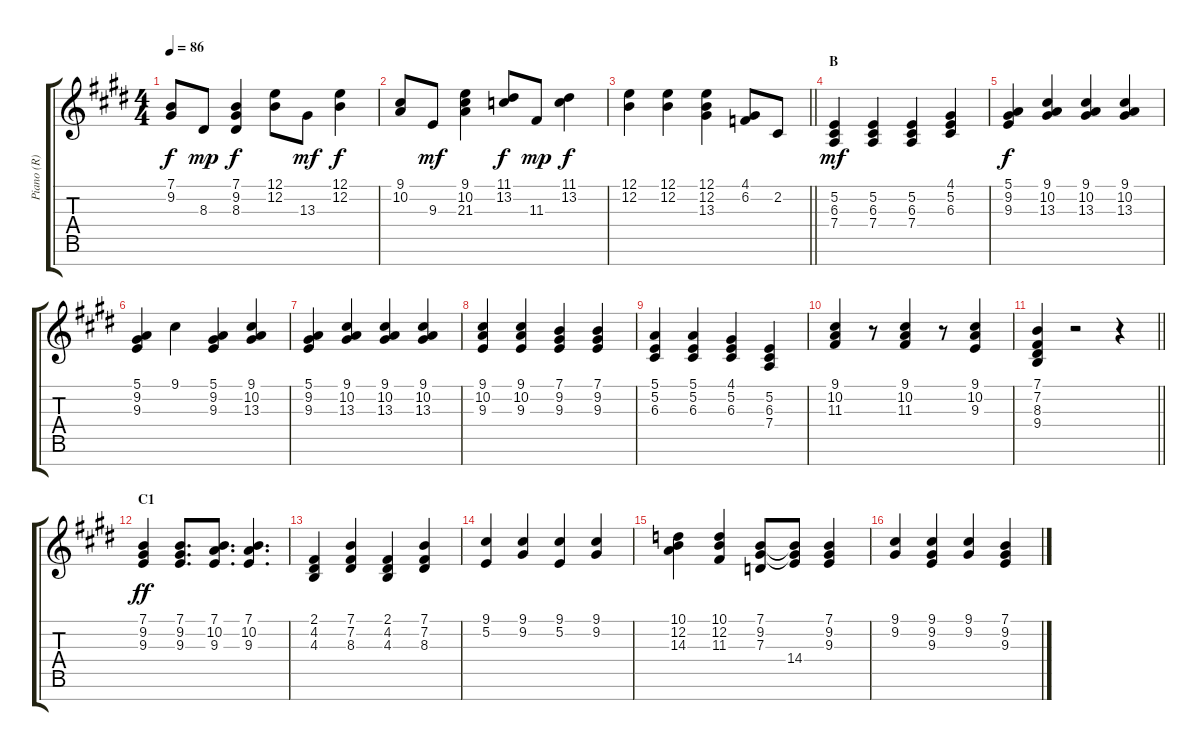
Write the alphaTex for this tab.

\track ("Piano (R)" "Piano (R)") {instrument acousticgrandpiano}
\staff {score tabs}
\tuning (E4 B3 G3 D3 A2 E2 B1) {hide}
\ts (4 4)
\tempo 86
\clef g2
\ks e
(7.1 9.2).8{dy f} 8.3.8{dy mp} (7.1 9.2 8.3).4{dy f} (12.1 12.2).8 13.3.8{dy mf} (12.1 12.2).4{dy f} |
(9.1 10.2).8 9.3.8{dy mf} (9.1 10.2 21.3).4 (11.1 13.2).8{dy f} 11.3.8{dy mp} (11.1 13.2).4{dy f} |
\barLineRight lightlight
(12.1 12.2).4 (12.1 12.2).4 (12.1 12.2 13.3).4 (4.1 6.2).8 2.2.8 |
\section ("" "B")
(5.2 6.3 7.4).4{dy mf} (5.2 6.3 7.4).4 (5.2 6.3 7.4).4 (4.1 5.2 6.3).4 |
(5.1 9.2 9.3).4{dy f} (9.1 10.2 13.3).4 (9.1 10.2 13.3).4 (9.1 10.2 13.3).4 |
(5.1 9.2 9.3).4 9.1.4 (5.1 9.2 9.3).4 (9.1 10.2 13.3).4 |
(5.1 9.2 9.3).4 (9.1 10.2 13.3).4 (9.1 10.2 13.3).4 (9.1 10.2 13.3).4 |
(9.1 10.2 9.3).4 (9.1 10.2 9.3).4 (7.1 9.2 9.3).4 (7.1 9.2 9.3).4 |
(5.1 5.2 6.3).4 (5.1 5.2 6.3).4 (4.1 5.2 6.3).4 (5.2 6.3 7.4).4 |
(9.1 10.2 11.3).4 r.8 (9.1 10.2 11.3).4 r.8 (9.1 10.2 9.3).4 |
\barLineRight lightlight
(7.1 7.2 8.3 9.4).4 r.2 r.4 |
\section ("" "C1")
(7.1 9.2 9.3).4{dy ff} (7.1 9.2 9.3).8{d} (7.1 10.2 9.3).8{d} (7.1 10.2 9.3).4{d} |
(2.1 4.2 4.3).4 (7.1 7.2 8.3).4 (2.1 4.2 4.3).4 (7.1 7.2 8.3).4 |
(9.1 5.2).4 (9.1 9.2).4 (9.1 5.2).4 (9.1 9.2).4 |
(10.1 12.2 14.3).4 (10.1 12.2 11.3).4 (7.1 9.2 7.3).8 (7.1{t} 9.2{t} 14.4).8 (7.1 9.2 9.3).4 |
(9.1 9.2).4 (9.1 9.2 9.3).4 (9.1 9.2).4 (7.1 9.2 9.3).4
